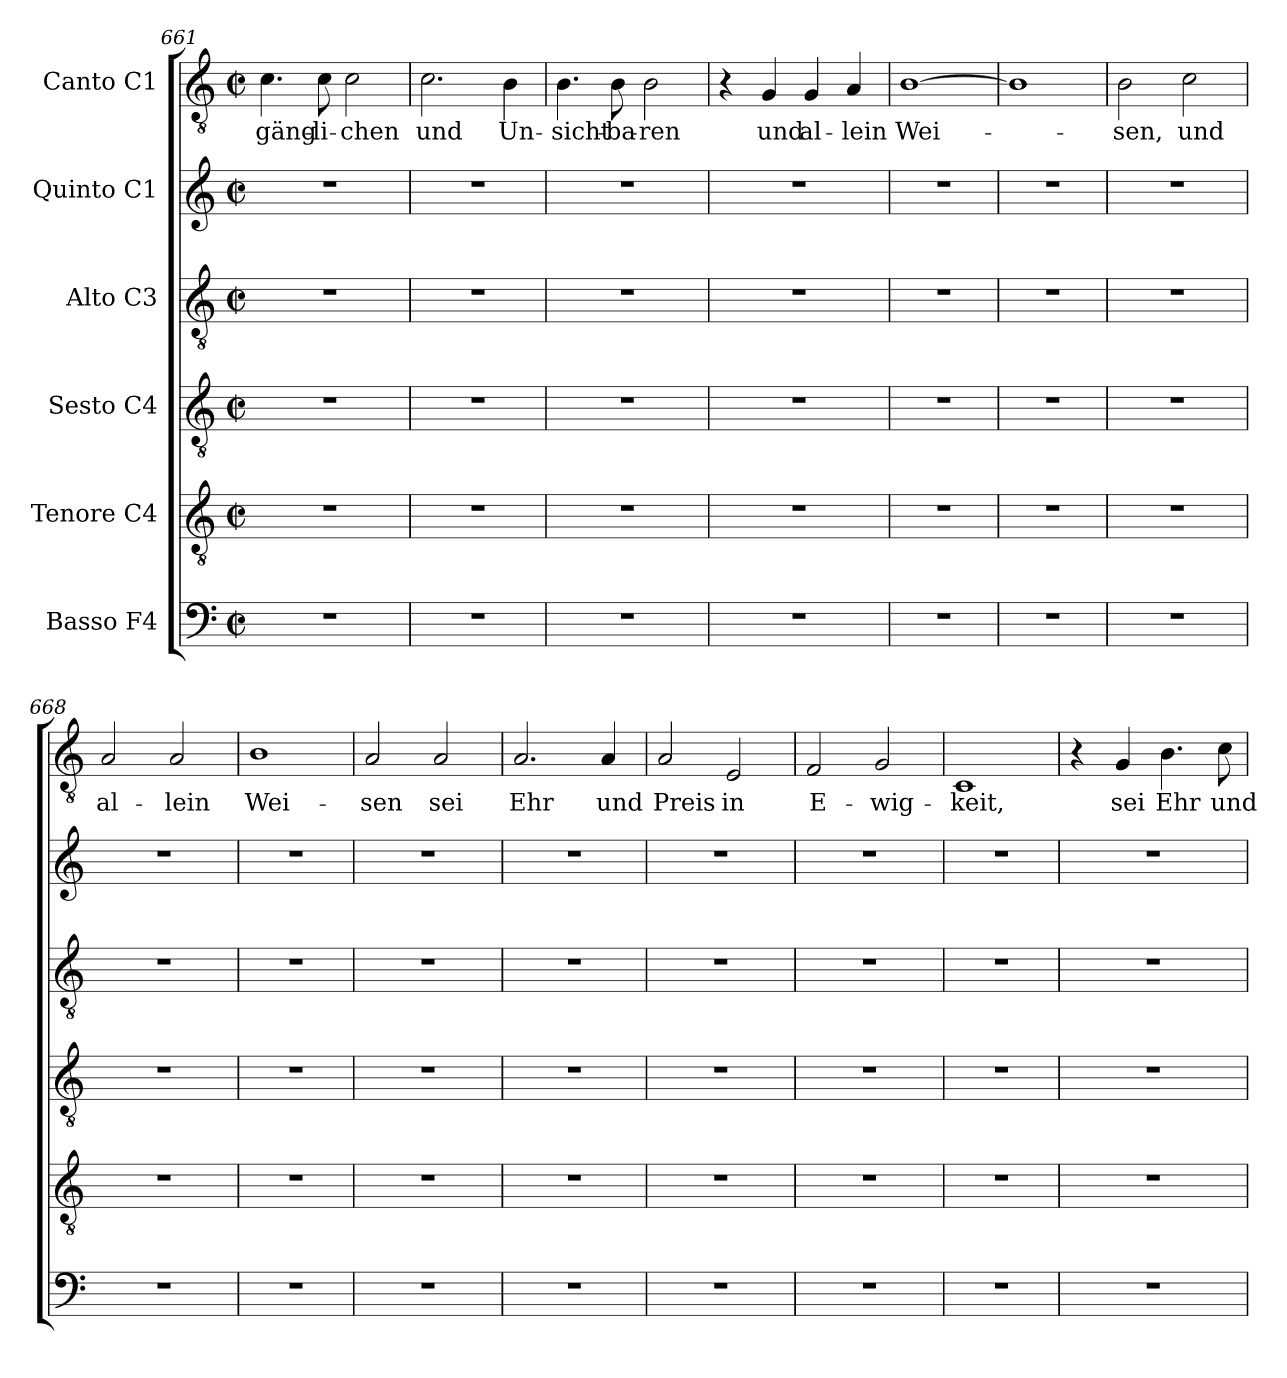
**kern	**kern	**kern	**kern	**kern	**kern	**text
*part6	*part5	*part4	*part3	*part2	*part1	*part1
*staff6	*staff5	*staff4	*staff3	*staff2	*staff1	*staff1
*I"Basso  F4	*I"Tenore  C4	*I"Sesto  C4	*I"Alto  C3	*I"Quinto  C1	*I"Canto C1	*
*clefF4	*clefGv2	*clefGv2	*clefGv2	*clefG2	*clefGv2	*
*M2/2	*M2/2	*M2/2	*M2/2	*M2/2	*M2/2	*
*met(c|)	*met(c|)	*met(c|)	*met(c|)	*met(c|)	*met(c|)	*
=661	=661	=661	=661	=661	=661	=661
!	!	!	!	!	!	!LO:LY:b:cj
1r	1r	1r	1r	1r	4.c\	-gäng-
!	!	!	!	!	!	!LO:LY:b
.	.	.	.	.	8c\	-li-
!	!	!	!	!	!	!LO:LY:b:cj
.	.	.	.	.	2c\	-chen
=662	=662	=662	=662	=662	=662	=662
!	!	!	!	!	!	!LO:LY:b:cj
1r	1r	1r	1r	1r	2.c\	und
!	!	!	!	!	!	!LO:LY:b:cj
.	.	.	.	.	4B\	Un-
!!LO:PB:g=z
=663	=663	=663	=663	=663	=663	=663
!	!	!	!	!	!	!LO:LY:b:cj
1r	1r	1r	1r	1r	4.B\	-sicht-
!	!	!	!	!	!	!LO:LY:b
.	.	.	.	.	8B\	-ba-
!	!	!	!	!	!	!LO:LY:b:rj
.	.	.	.	.	2B\	-ren
=664	=664	=664	=664	=664	=664	=664
1r	1r	1r	1r	1r	4r	.
!	!	!	!	!	!	!LO:LY:b:cj
.	.	.	.	.	4G/	und
!	!	!	!	!	!	!LO:LY:b:cj
.	.	.	.	.	4G/	al-
!	!	!	!	!	!	!LO:LY:b:cj
.	.	.	.	.	4A/	-lein
=665	=665	=665	=665	=665	=665	=665
!	!	!	!	!	!	!LO:LY:b:cj
1r	1r	1r	1r	1r	[>1B	Wei-
=666	=666	=666	=666	=666	=666	=666
1r	1r	1r	1r	1r	1B]	.
=667	=667	=667	=667	=667	=667	=667
!	!	!	!	!	!	!LO:LY:b:cj
1r	1r	1r	1r	1r	2B\	-sen,
!	!	!	!	!	!	!LO:LY:b:cj
.	.	.	.	.	2c\	und
=668	=668	=668	=668	=668	=668	=668
!	!	!	!	!	!	!LO:LY:b:cj
1r	1r	1r	1r	1r	2A/	al-
!	!	!	!	!	!	!LO:LY:b:cj
.	.	.	.	.	2A/	-lein
=669	=669	=669	=669	=669	=669	=669
!	!	!	!	!	!	!LO:LY:b:cj
1r	1r	1r	1r	1r	1B	Wei-
!!LO:LB:g=z
=670	=670	=670	=670	=670	=670	=670
!	!	!	!	!	!	!LO:LY:b:cj
1r	1r	1r	1r	1r	2A/	-sen
!	!	!	!	!	!	!LO:LY:b:cj
.	.	.	.	.	2A/	sei
=671	=671	=671	=671	=671	=671	=671
!	!	!	!	!	!	!LO:LY:b:cj
1r	1r	1r	1r	1r	2.A/	Ehr
!	!	!	!	!	!	!LO:LY:b:cj
.	.	.	.	.	4A/	und
=672	=672	=672	=672	=672	=672	=672
!	!	!	!	!	!	!LO:LY:b:cj
1r	1r	1r	1r	1r	2A/	Preis
!	!	!	!	!	!	!LO:LY:b:cj
.	.	.	.	.	2E/	in
=673	=673	=673	=673	=673	=673	=673
!	!	!	!	!	!	!LO:LY:b:cj
1r	1r	1r	1r	1r	2F/	E-
!	!	!	!	!	!	!LO:LY:b:cj
.	.	.	.	.	2G/	-wig-
=674	=674	=674	=674	=674	=674	=674
!	!	!	!	!	!	!LO:LY:b:cj
1r	1r	1r	1r	1r	1C	-keit,
=675	=675	=675	=675	=675	=675	=675
1r	1r	1r	1r	1r	4r	.
!	!	!	!	!	!	!LO:LY:b:cj
.	.	.	.	.	4G/	sei
!	!	!	!	!	!	!LO:LY:b:cj
.	.	.	.	.	4.B\	Ehr
!	!	!	!	!	!	!LO:LY:b:cj
.	.	.	.	.	8c\	und
=	=	=	=	=	=	=
*-	*-	*-	*-	*-	*-	*-
